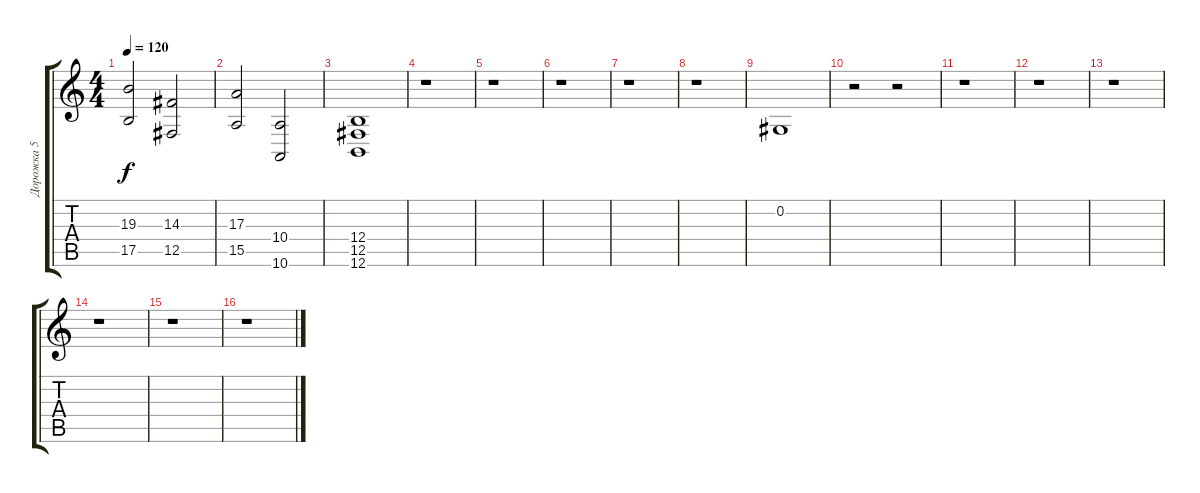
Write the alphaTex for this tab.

\track ("Дорожка 5" "Дорожка 5") {instrument synthstrings2}
\staff {score tabs}
\tuning (Db4 Ab3 E3 B2 Gb2 B1) {hide}
\ts (4 4)
\tempo 120
\clef g2
\ks c
(19.3 17.5).2{dy f} (14.3 12.5).2 |
(17.3 15.5).2 (10.4 10.6).2 |
(12.4 12.5 12.6).1 |
r.1 |
r.1 |
r.1 |
r.1 |
r.1 |
0.2.1 |
r.2 r.2 |
r.1 |
r.1 |
r.1 |
r.1 |
r.1 |
r.1
